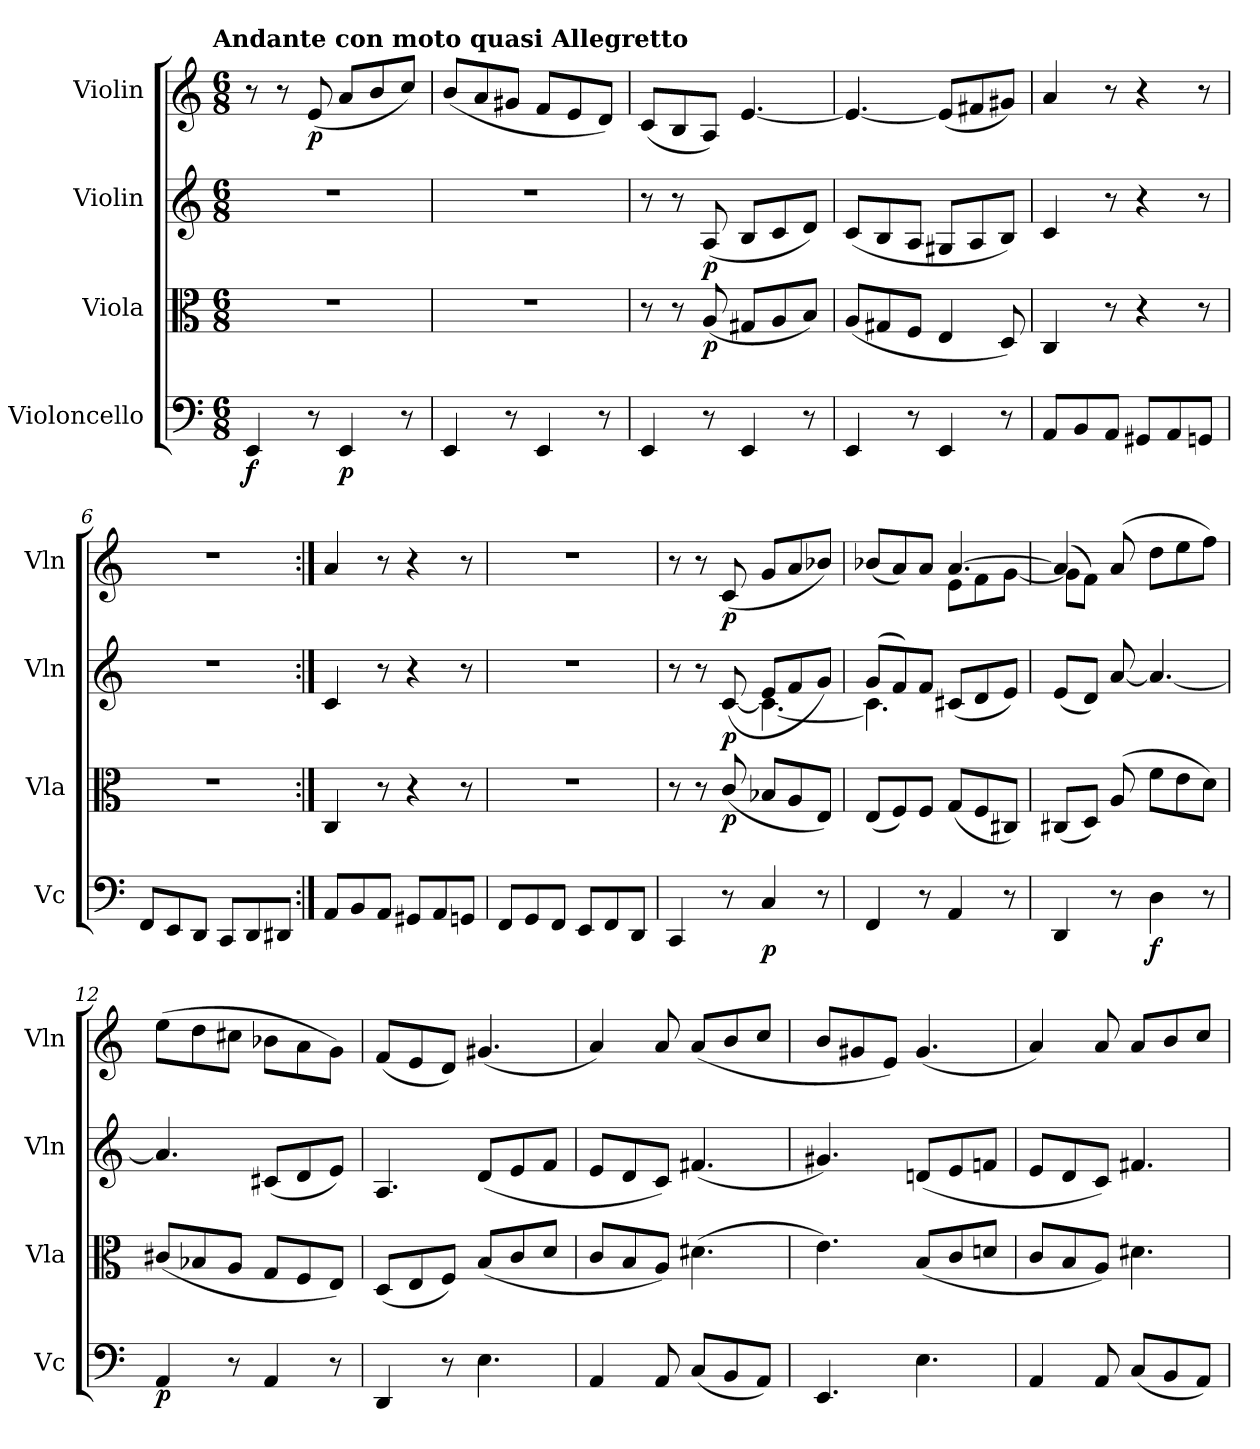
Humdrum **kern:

**kern	**dynam	**kern	**dynam	**kern	**dynam	**kern	**dynam
*part4	*part4	*part3	*part3	*part2	*part2	*part1	*part1
*staff4	*staff4	*staff3	*staff3	*staff2	*staff2	*staff1	*staff1
*I"Violoncello	*	*I"Viola	*	*I"Violin	*	*I"Violin	*
*I'Vc	*	*I'Vla	*	*I'Vln	*	*I'Vln	*
*clefF4	*	*clefC3	*	*clefG2	*	*clefG2	*
*k[]	*	*k[]	*	*k[]	*	*k[]	*
!!LO:TX:omd:t=Andante con moto quasi Allegretto
*M6/8	*	*M6/8	*	*M6/8	*	*M6/8	*
*MM120	*	*MM120	*	*MM120	*	*MM120	*
=1	=1	=1	=1	=1	=1	=1	=1
4EE/	f	2.r	.	2.r	.	8r	.
.	.	.	.	.	.	8r	.
8r	.	.	.	.	.	(8e/	p
4EE/	p	.	.	.	.	8a/L	.
.	.	.	.	.	.	8b/	.
8r	.	.	.	.	.	8cc/J)	.
=2	=2	=2	=2	=2	=2	=2	=2
4EE/	.	2.r	.	2.r	.	(8b/L	.
.	.	.	.	.	.	8a/	.
8r	.	.	.	.	.	8g#X/J	.
4EE/	.	.	.	.	.	8f/L	.
.	.	.	.	.	.	8e/	.
8r	.	.	.	.	.	8d/J)	.
=3	=3	=3	=3	=3	=3	=3	=3
4EE/	.	8r	.	8r	.	(8c/L	.
.	.	8r	.	8r	.	8B/	.
8r	.	(8A/	p	(8A/	p	8A/J)	.
4EE/	.	8G#X/L	.	8B/L	.	[4.e/	.
.	.	8A/	.	8c/	.	.	.
8r	.	8B/J)	.	8d/J)	.	.	.
=4	=4	=4	=4	=4	=4	=4	=4
4EE/	.	(8A/L	.	(8c/L	.	4.e/_	.
.	.	8G#X/	.	8B/	.	.	.
8r	.	8F/J	.	8A/J	.	.	.
4EE/	.	4E/	.	8G#X/L	.	(8e/L]	.
.	.	.	.	8A/	.	8f#X/	.
8r	.	8D/)	.	8B/J)	.	8g#X/J)	.
=5	=5	=5	=5	=5	=5	=5	=5
8AA/L	.	4C/	.	4c/	.	4a/	.
8BB/	.	.	.	.	.	.	.
8AA/J	.	8r	.	8r	.	8r	.
8GG#X/L	.	4r	.	4r	.	4r	.
8AA/	.	.	.	.	.	.	.
8GGn/J	.	8r	.	8r	.	8r	.
=6	=6	=6	=6	=6	=6	=6	=6
8FF/L	.	2.r	.	2.r	.	2.r	.
8EE/	.	.	.	.	.	.	.
8DD/J	.	.	.	.	.	.	.
8CC/L	.	.	.	.	.	.	.
8DD/	.	.	.	.	.	.	.
8DD#X/J	.	.	.	.	.	.	.
=7:|!	=7:|!	=7:|!	=7:|!	=7:|!	=7:|!	=7:|!	=7:|!
8AA/L	.	4C/	.	4c/	.	4a/	.
8BB/	.	.	.	.	.	.	.
8AA/J	.	8r	.	8r	.	8r	.
8GG#X/L	.	4r	.	4r	.	4r	.
8AA/	.	.	.	.	.	.	.
8GGn/J	.	8r	.	8r	.	8r	.
=8	=8	=8	=8	=8	=8	=8	=8
8FF/L	.	2.r	.	2.r	.	2.r	.
8GG/	.	.	.	.	.	.	.
8FF/J	.	.	.	.	.	.	.
8EE/L	.	.	.	.	.	.	.
8FF/	.	.	.	.	.	.	.
8DD/J	.	.	.	.	.	.	.
=9	=9	=9	=9	=9	=9	=9	=9
*	*	*	*	*^	*	*	*
4CC/	.	8r	.	8r	4.ryy	.	8r	.
.	.	8r	.	8r	.	.	8r	.
8r	.	(8c/	p	([8c/	.	p	(8c/	p
4C/	p	8B-X/L	.	8e/L	4.c\_	.	8g/L	.
.	.	8A/	.	8f/	.	.	8a/	.
8r	.	8E/J)	.	8g/J)	.	.	8b-X/J)	.
=10	=10	=10	=10	=10	=10	=10	=10	=10
*	*	*	*	*	*	*	*^	*
4FF/	.	(8E/L	.	(8g/L	4.c\]	.	(8b-X/L	4.ryy	.
.	.	8F/)	.	8f/)	.	.	8a/)	.	.
8r	.	8F/J	.	8f/J	.	.	8a/J	.	.
4AA/	.	(8G/L	.	(8c#X/L	4.ryy	.	[4.a/	8e\L	.
.	.	8F/	.	8d/	.	.	.	8f\	.
8r	.	8C#X/J)	.	8e/J)	.	.	.	[8g\J	.
*	*	*	*	*v	*v	*	*	*	*
=11	=11	=11	=11	=11	=11	=11	=11	=11
4DD/	.	(8C#X/L	.	(8e/L	.	(4a/]	8g\L]	.
.	.	8D/J)	.	8d/J)	.	.	8f\J)	.
8r	.	(8A/	.	[8a/	.	(8a/	2ryy	.
4D\	f	8f\L	.	4.a/_	.	8dd\L	.	.
.	.	8e\	.	.	.	8ee\	.	.
8r	.	8d\J)	.	.	.	8ff\J)	.	.
*	*	*	*	*	*	*v	*v	*
=12	=12	=12	=12	=12	=12	=12	=12
4AA/	p	(8c#X/L	.	4.a/]	.	(8ee\L	.
.	.	8B-X/	.	.	.	8dd\	.
8r	.	8A/J	.	.	.	8cc#X\J	.
4AA/	.	8G/L	.	(8c#X/L	.	8b-X\L	.
.	.	8F/	.	8d/	.	8a\	.
8r	.	8E/J)	.	8e/J)	.	8g\J)	.
=13	=13	=13	=13	=13	=13	=13	=13
4DD/	.	(8D/L	.	4.A/	.	(8f/L	.
.	.	8E/	.	.	.	8e/	.
8r	.	8F/J)	.	.	.	8d/J)	.
4.E\	.	(8B/L	.	(8d/L	.	(4.g#X/	.
.	.	8c/	.	8e/	.	.	.
.	.	8d/J	.	8f/J	.	.	.
=14	=14	=14	=14	=14	=14	=14	=14
4AA/	.	8c/L	.	8e/L	.	4a/)	.
.	.	8B/	.	8d/	.	.	.
8AA/	.	8A/J)	.	8c/J)	.	8a/	.
(8C/L	.	(4.d#X\	.	(4.f#X/	.	(8a/L	.
8BB/	.	.	.	.	.	8b/	.
8AA/J)	.	.	.	.	.	8cc/J	.
=15	=15	=15	=15	=15	=15	=15	=15
4.EE/	.	4.e\)	.	4.g#X/)	.	8b/L	.
.	.	.	.	.	.	8g#X/	.
.	.	.	.	.	.	8e/J)	.
4.E\	.	(8B/L	.	(8dn/L	.	(4.g#/	.
.	.	8c/	.	8e/	.	.	.
.	.	8dn/J	.	8fn/J	.	.	.
=16	=16	=16	=16	=16	=16	=16	=16
4AA/	.	8c/L	.	8e/L	.	4a/)	.
.	.	8B/	.	8d/	.	.	.
8AA/	.	8A/J)	.	8c/J)	.	8a/	.
(8C/L	.	4.d#X\	.	4.f#X/	.	8a/L	.
8BB/	.	.	.	.	.	8b/	.
8AA/J)	.	.	.	.	.	8cc/J	.
=	=	=	=	=	=	=	=
*-	*-	*-	*-	*-	*-	*-	*-
